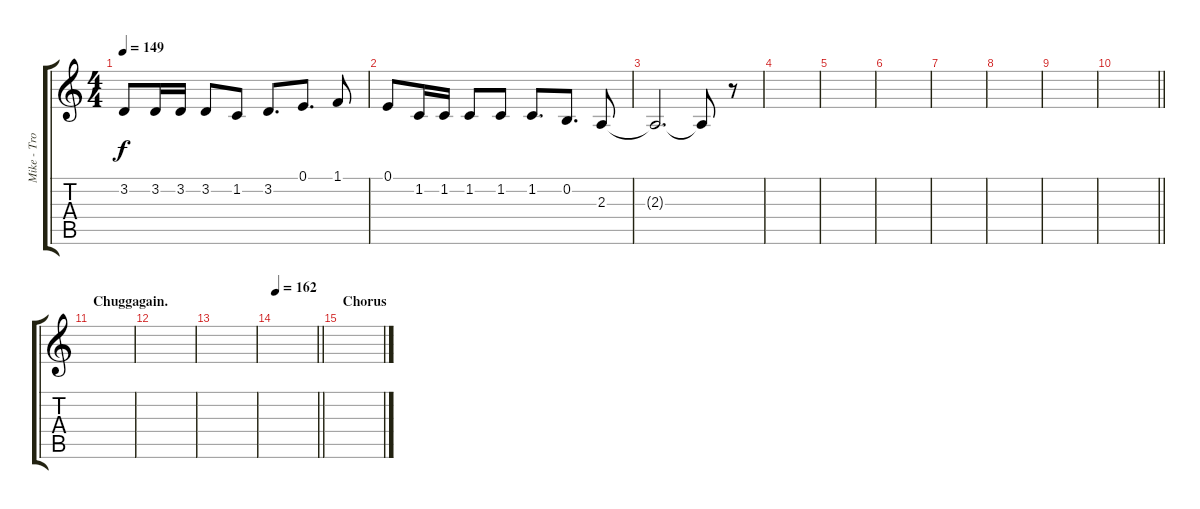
\track ("Mike - Trombone" "Mike - Tro") {instrument trombone}
\staff {score tabs}
\tuning (E4 B3 G3 D3 A2 E2) {hide}
\ts (4 4)
\tempo 149
\clef g2
\ks c
3.2.8{dy f} 3.2.16 3.2.16 3.2.8 1.2.8 3.2.8{d} 0.1.8{d} 1.1.8 |
0.1.8 1.2.16 1.2.16 1.2.8 1.2.8 1.2.8{d} 0.2.8{d} 2.3.8{volume 12} |
2.3{t}.2{d volume 16} 2.3{t}.8 r.8 |
|
|
|
|
|
|
\barLineRight lightlight
|
\section ("" "Chuggagain.")
|
|
|
\tempo 162
\barLineRight lightlight
|
\section ("" "Chorus")
